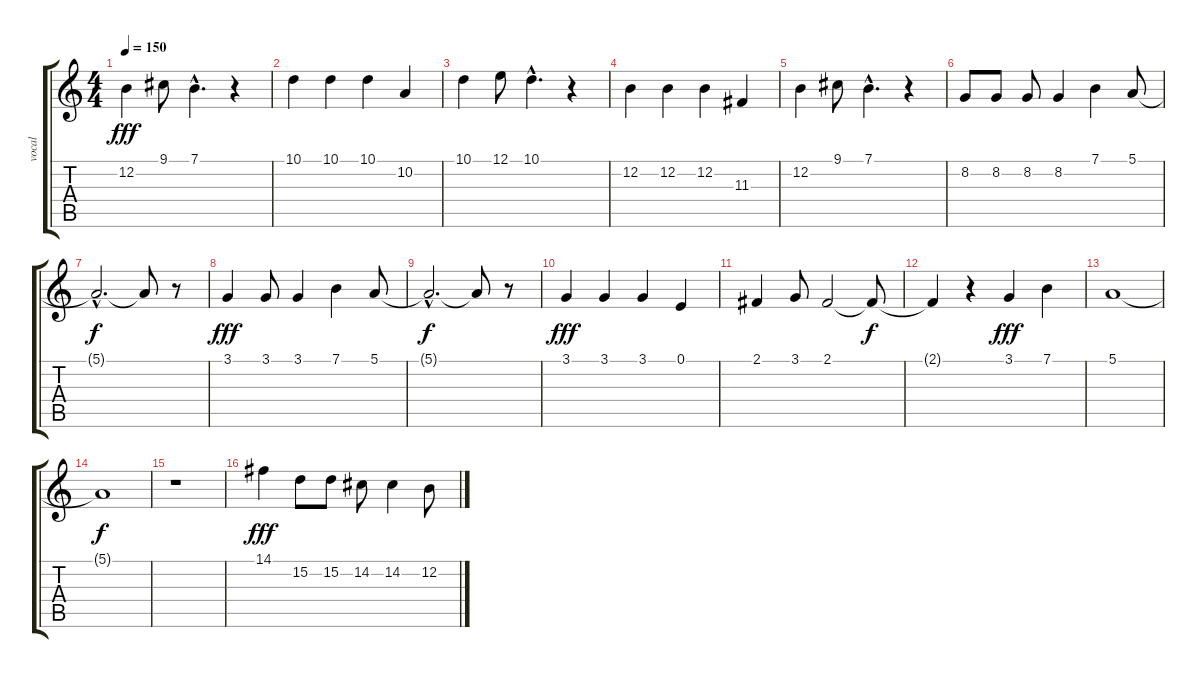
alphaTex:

\track ("vocal" "vocal") {instrument lead2sawtooth}
\staff {score tabs}
\tuning (E4 B3 G3 D3 A2 E2) {hide}
\ts (4 4)
\tempo 150
\clef g2
\ks c
12.2.4{dy fff} 9.1.8 7.1{hac}.4{d} r.4 |
10.1.4 10.1.4 10.1.4 10.2.4 |
10.1.4 12.1.8 10.1{hac}.4{d} r.4 |
12.2.4 12.2.4 12.2.4 11.3.4 |
12.2.4 9.1.8 7.1{hac}.4{d} r.4 |
8.2.8 8.2.8 8.2.8 8.2.4 7.1.4 5.1.8 |
5.1{hac t}.2{d dy f} 5.1{t}.8 r.8 |
3.1.4{dy fff} 3.1.8 3.1.4 7.1.4 5.1.8 |
5.1{hac t}.2{d dy f} 5.1{t}.8 r.8 |
3.1.4{dy fff} 3.1.4 3.1.4 0.1.4 |
2.1.4 3.1.8 2.1.2 2.1{t}.8{dy f} |
2.1{t}.4 r.4 3.1.4{dy fff} 7.1.4 |
5.1.1 |
5.1{t}.1{dy f} |
r.1 |
14.1.4{dy fff} 15.2.8 15.2.8 14.2.8 14.2.4 12.2.8
